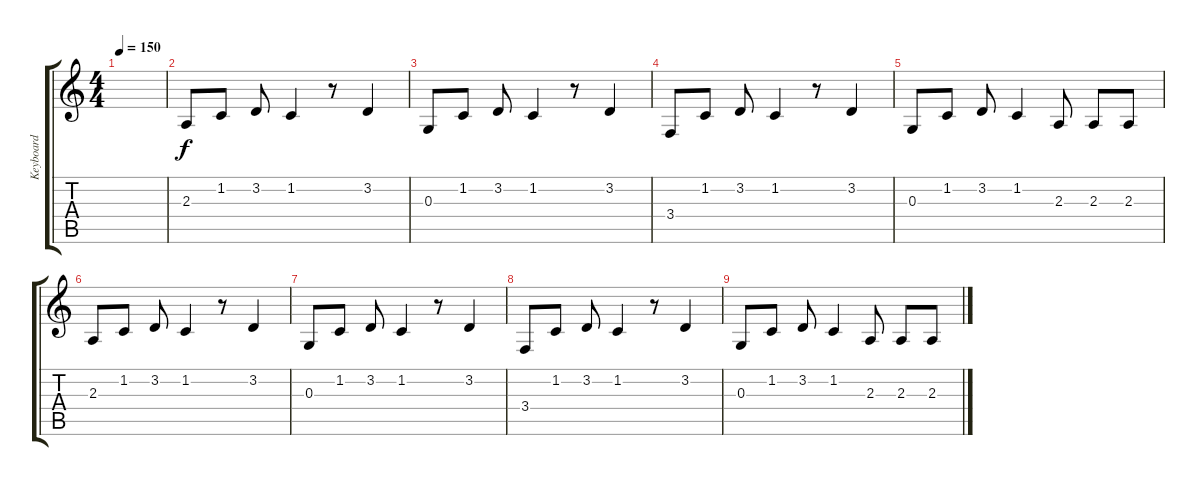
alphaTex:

\track ("Keyboard" "Keyboard") {instrument tremolostrings}
\staff {score tabs}
\tuning (E4 B3 G3 D3 A2 E2) {hide}
\ts (4 4)
\tempo 150
\clef g2
\ks c
|
2.3.8 1.2.8 3.2.8 1.2.4 r.8 3.2.4 |
0.3.8 1.2.8 3.2.8 1.2.4 r.8 3.2.4 |
3.4.8 1.2.8 3.2.8 1.2.4 r.8 3.2.4 |
0.3.8 1.2.8 3.2.8 1.2.4 2.3.8 2.3.8 2.3.8 |
2.3.8 1.2.8 3.2.8 1.2.4 r.8 3.2.4 |
0.3.8 1.2.8 3.2.8 1.2.4 r.8 3.2.4 |
3.4.8 1.2.8 3.2.8 1.2.4 r.8 3.2.4 |
0.3.8 1.2.8 3.2.8 1.2.4 2.3.8 2.3.8 2.3.8
